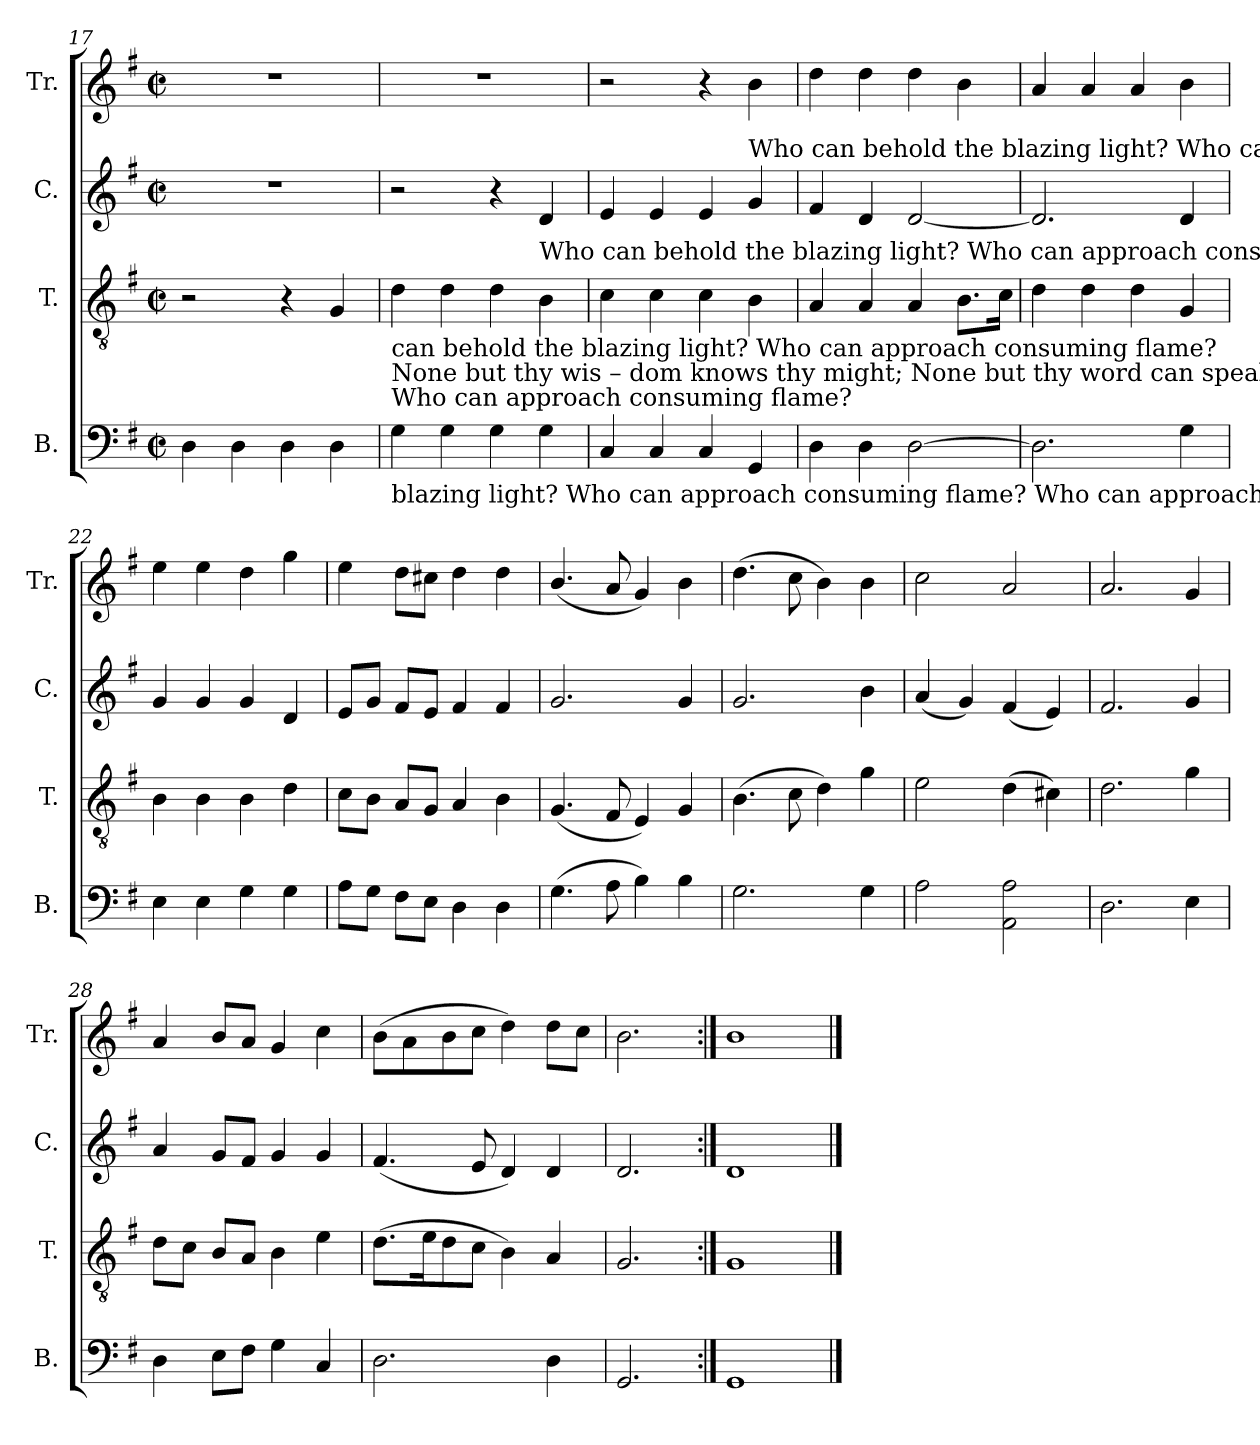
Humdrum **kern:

**kern	**kern	**kern	**kern
*part4	*part3	*part2	*part1
*staff4	*staff3	*staff2	*staff1
*I"B.	*I"T.	*I"C.	*I"Tr.
*I'B.	*I'T.	*I'C.	*I'Tr.
*clefF4	*clefGv2	*clefG2	*clefG2
*k[f#]	*k[f#]	*k[f#]	*k[f#]
*M2/2	*M2/2	*M2/2	*M2/2
*met(c|)	*met(c|)	*met(c|)	*met(c|)
=17	=17	=17	=17
4D!\	2r	1r	1r
4D!\	.	.	.
4D!\	4r	.	.
4D!\	4G!/	.	.
!!LO:LB:g=z
=18	=18	=18	=18
!	!LO:TX:b:t=can behold the blazing light?                                                              Who can approach consuming flame?	!	!
!	!LO:TX:b:t=None  but            thy  wis  –  dom  knows thy might;  None but thy word can  speak                     thy    name.	!	!
!LO:TX:b:t=blazing light? Who can approach consuming flame? Who can approach consuming flame? None but      thy  wis   –   dom knows  thy  might;  None but thy word can speak                   thy       name.	!	!	!
!LO:TX:a:t=Who can approach consuming flame?	!	!	!
4G!\	4d!\	2r	1r
4G!\	4d!\	.	.
4G!\	4d!\	4r	.
!	!LO:TX:a:t=Who can behold the blazing light?               Who can approach consuming flame? None but            thy   wis   –  dom  knows  thy might;  None but thy word can speak                    thy    name.	!	!
4G!\	4B!\	4d!/	.
=19	=19	=19	=19
4C!/	4c!\	4e!/	2r
4C!/	4c!\	4e!/	.
4C!/	4c!\	4e!/	4r
!	!	!LO:TX:a:t=Who can behold the blazing light? Who can approach consuming flame?  None but thy wis   –  dom  knows thy might;  None but thy word can speak                     thy    name.	!
4GG!/	4B!\	4g!/	4b!\
=20	=20	=20	=20
4D!\	4A!/	4f#!/	4dd!\
4D!\	4A!/	4d!/	4dd!\
[2D!\	4A!/	[2d!/	4dd!\
.	8.B!\L	.	4b!\
.	16c!\Jk	.	.
=21	=21	=21	=21
2.D!\]	4d!\	2.d!/]	4a!/
.	4d!\	.	4a!/
.	4d!\	.	4a!/
4G!\	4G!/	4d!/	4b!\
=22	=22	=22	=22
4E!\	4B!\	4g!/	4ee!\
4E!\	4B!\	4g!/	4ee!\
4G!\	4B!\	4g!/	4dd!\
4G!\	4d!\	4d!/	4gg!\
=23	=23	=23	=23
8A!\L	8c!\L	8e!/L	4ee!\
8G!\J	8B!\J	8g!/J	.
8F#!\L	8A!/L	8f#!/L	8dd!\L
8E!\J	8G!/J	8e!/J	8cc#X!\J
4D!\	4A!/	4f#!/	4dd!\
4D!\	4B!\	4f#!/	4dd!\
=24	=24	=24	=24
(>4.G!\	(<4.G!/	2.g!/	(<4.b!/
8A!\	8F#!/	.	8a!/
4B!\)	4E!/)	.	4g!/)
4B!\	4G!/	4g!/	4b!\
=25	=25	=25	=25
2.G!\	(>4.B!\	2.g!/	(>4.dd!\
.	8c!\	.	8cc!\
.	4d!\)	.	4b!\)
4G!\	4g!\	4b!\	4b!\
=26	=26	=26	=26
2A!\	2e!\	(<4a!/	2cc!\
.	.	4g!/)	.
2AA!\ 2A!\	(>4d!\	(<4f#!/	2a!/
.	4c#X!\)	4e!/)	.
=27	=27	=27	=27
2.D!\	2.d!\	2.f#!/	2.a!/
4E!\	4g!\	4g!/	4g!/
=28	=28	=28	=28
4D!\	8d!\L	4a!/	4a!/
.	8c!\J	.	.
8E!\L	8B!/L	8g!/L	8b!/L
8F#!\J	8A!/J	8f#!/J	8a!/J
4G!\	4B!\	4g!/	4g!/
4C!/	4e!\	4g!/	4cc!\
=29	=29	=29	=29
2.D!\	(>8.d!\L	(<4.f#!/	(>8b!\L
.	.	.	8a!\
.	16e!\K	.	.
.	8d!\	.	8b!\
.	8c!\J	8e!/	8cc!\J
.	4B!\)	4d!/)	4dd!\)
4D!\	4A!/	4d!/	8dd!\L
.	.	.	8cc!\J
=30	=30	=30	=30
2.GG!/	2.G!/	2.d!/	2.b!\
=31:|!	=31:|!	=31:|!	=31:|!
1GG!	1G!	1d!	1b!
==	==	==	==
*-	*-	*-	*-
